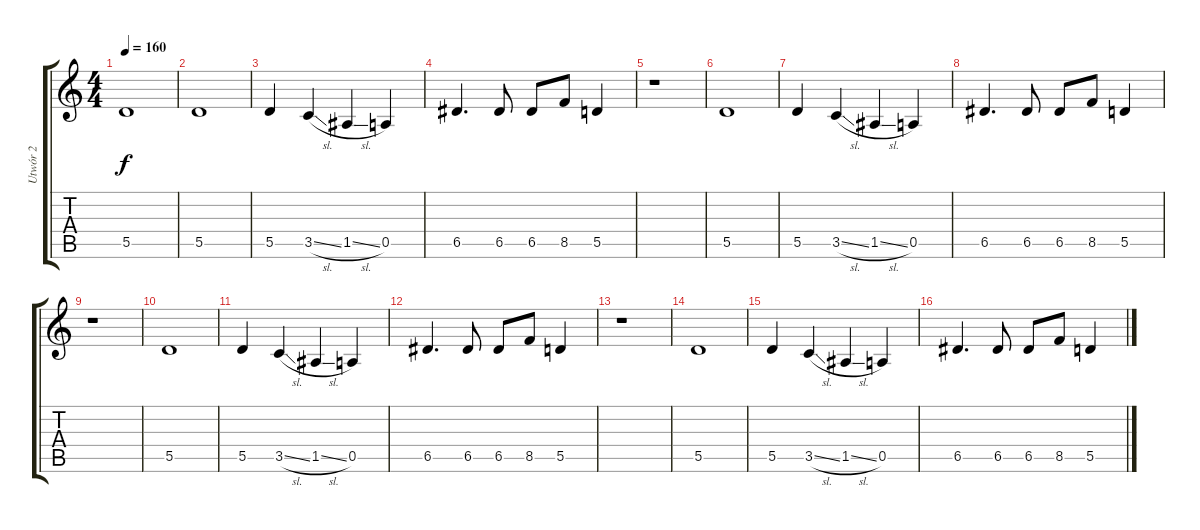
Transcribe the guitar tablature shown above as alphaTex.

\track ("Utwór 2" "Utwór 2") {instrument distortionguitar}
\staff {score tabs}
\tuning (E4 B3 G3 D3 A2 D2) {hide}
\ts (4 4)
\tempo 160
\clef g2
\ks c
5.5{t}.1{dy f} |
5.5.1 |
5.5.4 3.5{sl}.4 1.5{sl}.4 0.5.4 |
6.5.4{d} 6.5.8 6.5.8 8.5.8 5.5.4 |
r.1 |
5.5.1 |
5.5.4 3.5{sl}.4 1.5{sl}.4 0.5.4 |
6.5.4{d} 6.5.8 6.5.8 8.5.8 5.5.4 |
r.1 |
5.5.1 |
5.5.4 3.5{sl}.4 1.5{sl}.4 0.5.4 |
6.5.4{d} 6.5.8 6.5.8 8.5.8 5.5.4 |
r.1 |
5.5.1 |
5.5.4 3.5{sl}.4 1.5{sl}.4 0.5.4 |
6.5.4{d} 6.5.8 6.5.8 8.5.8 5.5.4
